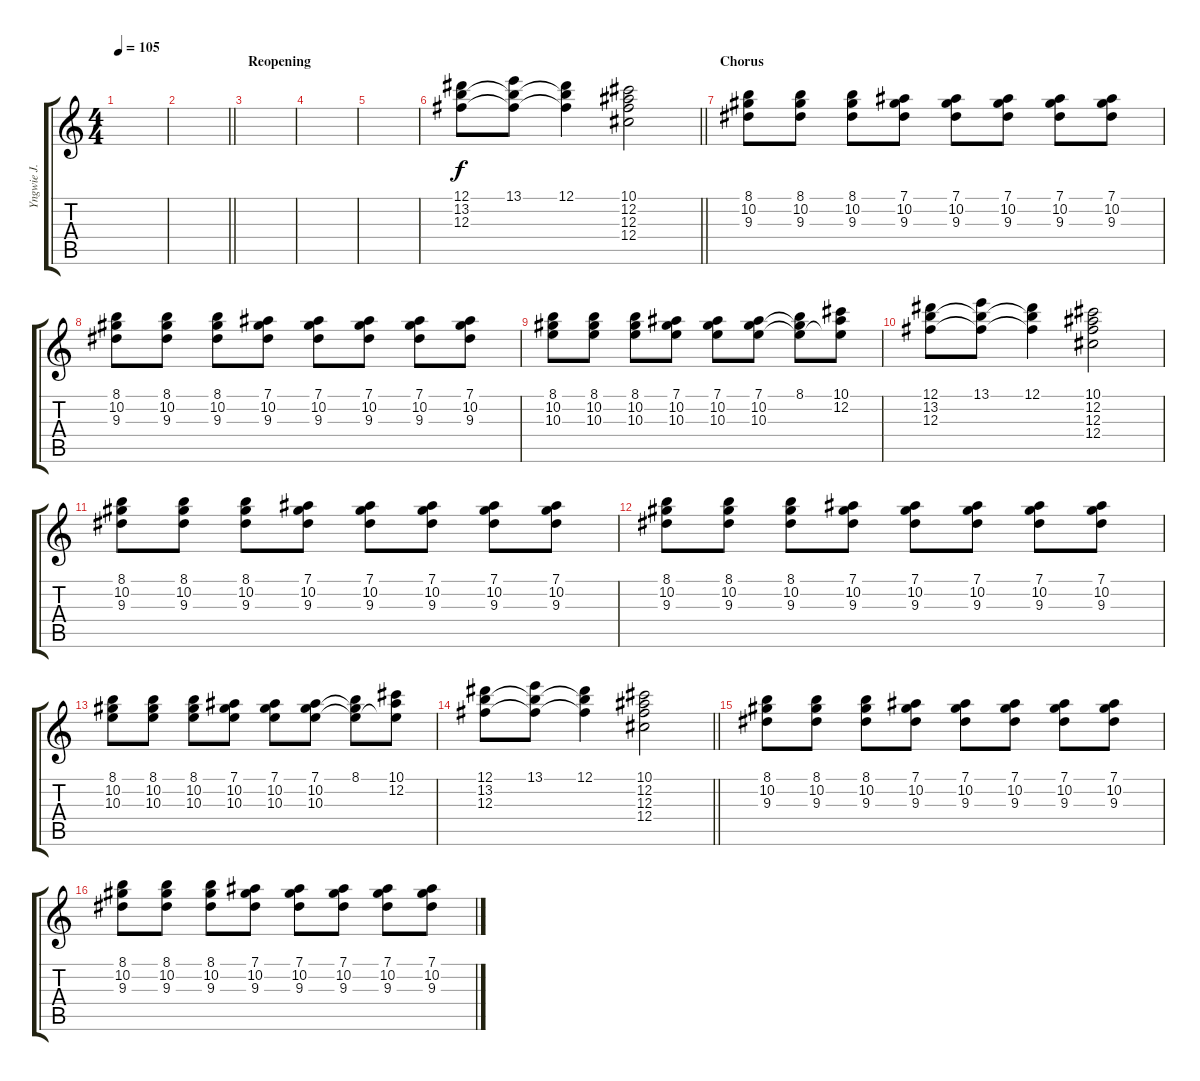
\track ("Yngwie J. Malmsteen" "Yngwie J. ") {instrument acousticguitarsteel}
\staff {score tabs}
\tuning (Eb4 Bb3 Gb3 Db3 Ab2 Eb2) {hide}
\ts (4 4)
\tempo 105
\clef g2
\ks c
|
\barLineRight lightlight
|
\section ("" "Reopening")
|
|
|
\barLineRight lightlight
(12.1 13.2 12.3).8 (13.1 13.2{t} 12.3{t}).8 (12.1 13.2{t} 12.3{t}).4 (10.1 12.2 12.3 12.4).2 |
\section ("" "Chorus")
(8.1 10.2 9.3).8 (8.1 10.2 9.3).8 (8.1 10.2 9.3).8 (7.1 10.2 9.3).8 (7.1 10.2 9.3).8 (7.1 10.2 9.3).8 (7.1 10.2 9.3).8 (7.1 10.2 9.3).8 |
(8.1 10.2 9.3).8 (8.1 10.2 9.3).8 (8.1 10.2 9.3).8 (7.1 10.2 9.3).8 (7.1 10.2 9.3).8 (7.1 10.2 9.3).8 (7.1 10.2 9.3).8 (7.1 10.2 9.3).8 |
(8.1 10.2 10.3).8 (8.1 10.2 10.3).8 (8.1 10.2 10.3).8 (7.1 10.2 10.3).8 (7.1 10.2 10.3).8 (7.1 10.2 10.3).8 (8.1 10.2{t} 10.3{t}).8 (10.1 12.2 10.3{t}).8 |
(12.1 13.2 12.3).8 (13.1 13.2{t} 12.3{t}).8 (12.1 13.2{t} 12.3{t}).4 (10.1 12.2 12.3 12.4).2 |
(8.1 10.2 9.3).8 (8.1 10.2 9.3).8 (8.1 10.2 9.3).8 (7.1 10.2 9.3).8 (7.1 10.2 9.3).8 (7.1 10.2 9.3).8 (7.1 10.2 9.3).8 (7.1 10.2 9.3).8 |
(8.1 10.2 9.3).8 (8.1 10.2 9.3).8 (8.1 10.2 9.3).8 (7.1 10.2 9.3).8 (7.1 10.2 9.3).8 (7.1 10.2 9.3).8 (7.1 10.2 9.3).8 (7.1 10.2 9.3).8 |
(8.1 10.2 10.3).8 (8.1 10.2 10.3).8 (8.1 10.2 10.3).8 (7.1 10.2 10.3).8 (7.1 10.2 10.3).8 (7.1 10.2 10.3).8 (8.1 10.2{t} 10.3{t}).8 (10.1 12.2 10.3{t}).8 |
\barLineRight lightlight
(12.1 13.2 12.3).8 (13.1 13.2{t} 12.3{t}).8 (12.1 13.2{t} 12.3{t}).4 (10.1 12.2 12.3 12.4).2 |
(8.1 10.2 9.3).8 (8.1 10.2 9.3).8 (8.1 10.2 9.3).8 (7.1 10.2 9.3).8 (7.1 10.2 9.3).8 (7.1 10.2 9.3).8 (7.1 10.2 9.3).8 (7.1 10.2 9.3).8 |
(8.1 10.2 9.3).8 (8.1 10.2 9.3).8 (8.1 10.2 9.3).8 (7.1 10.2 9.3).8 (7.1 10.2 9.3).8 (7.1 10.2 9.3).8 (7.1 10.2 9.3).8 (7.1 10.2 9.3).8
